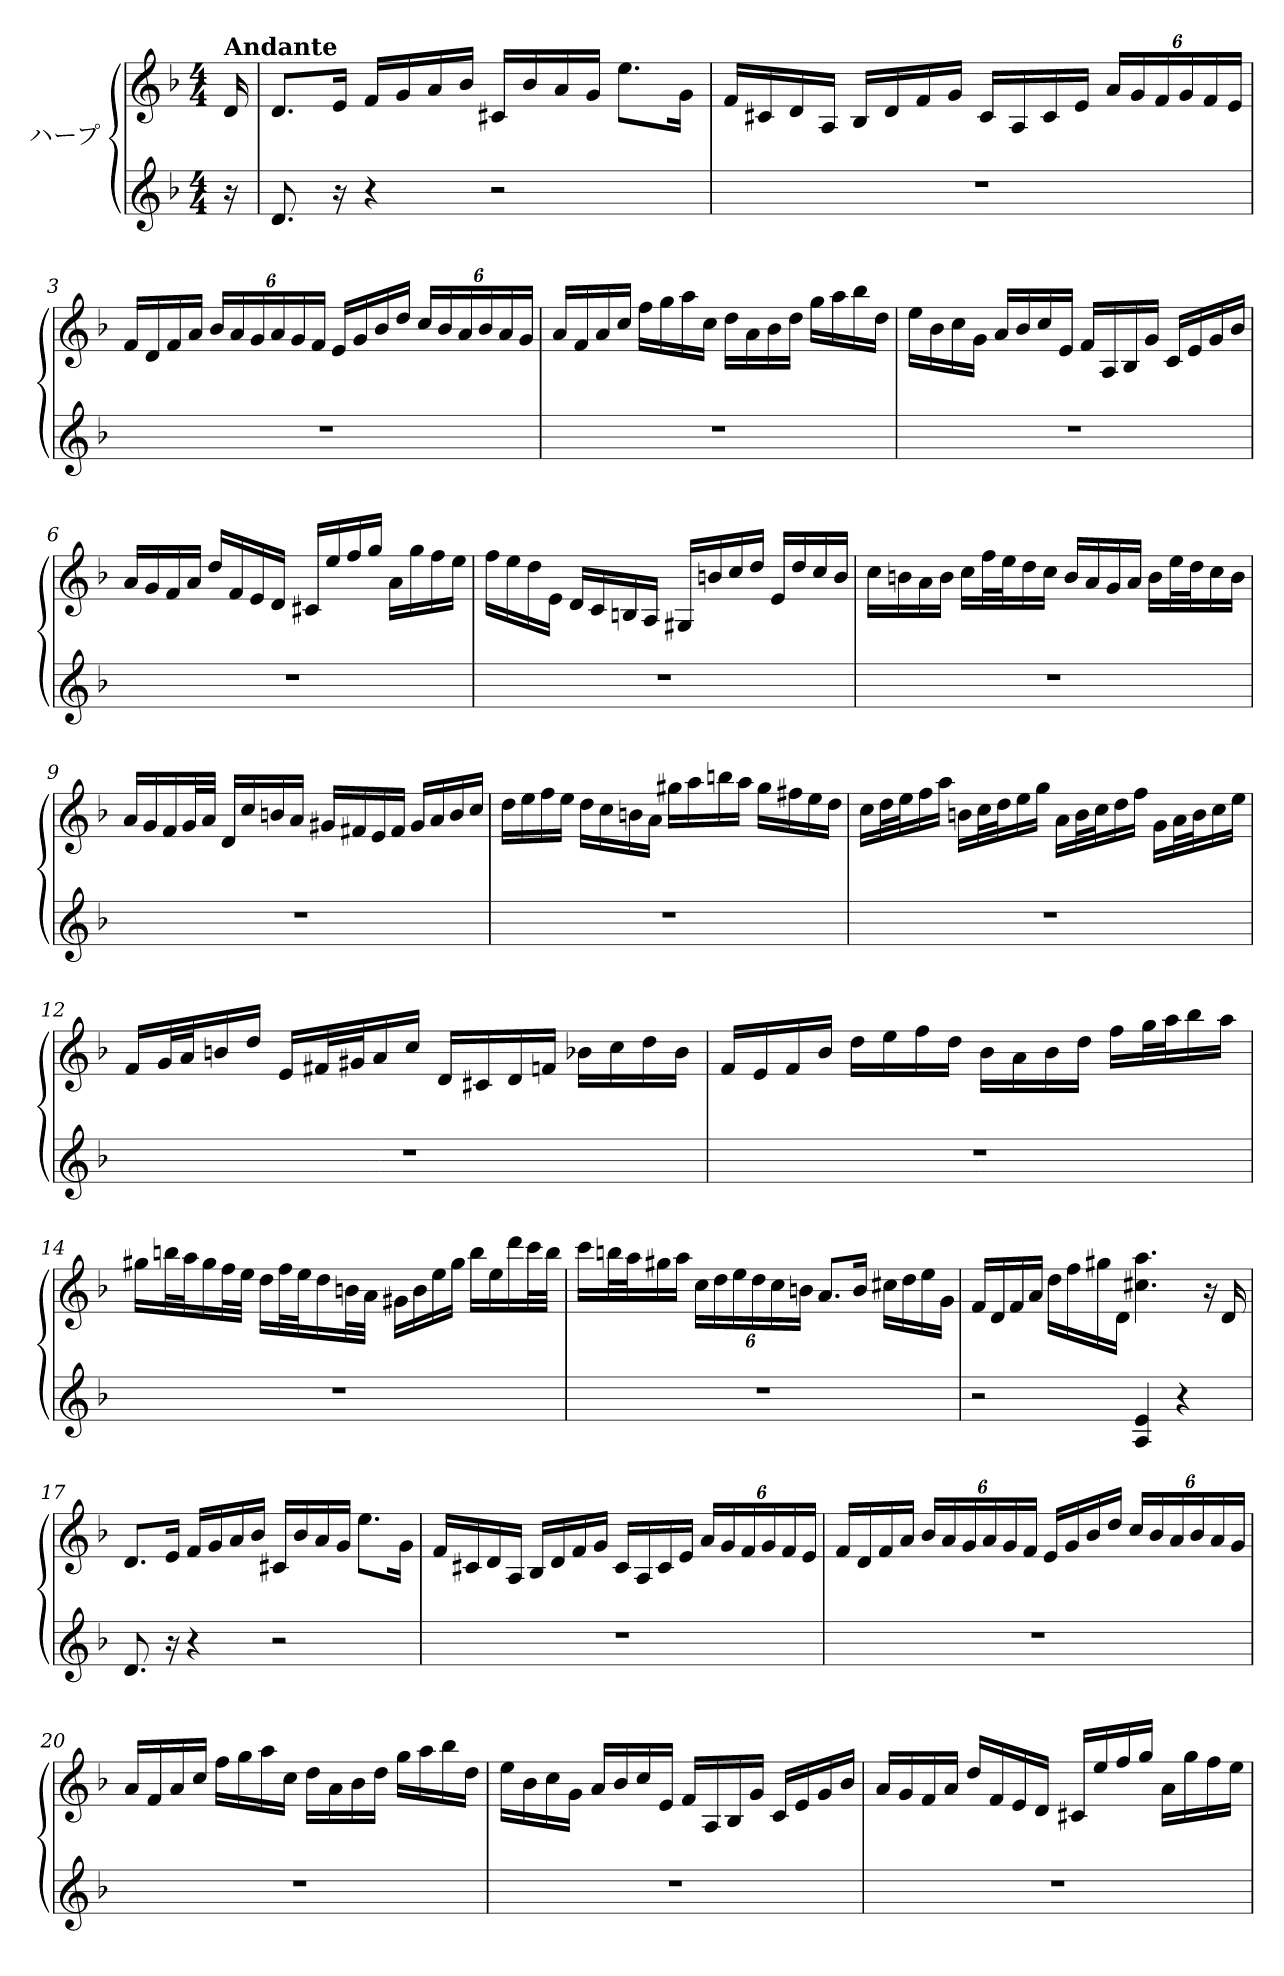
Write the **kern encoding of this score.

**kern	**kern
*part1	*part1
*staff2	*staff1
*I"ハープ	*
*clefG2	*clefG2
*k[b-]	*k[b-]
*M4/4	*M4/4
=	=
!	!LO:TX:a:B:t=Andante
16r	16d/
=1	=1
8.d/	8.d/L
16r	16e/Jk
4r	16f/LL
.	16g/
.	16a/
.	16b-/JJ
2r	16c#X/LL
.	16b-/
.	16a/
.	16g/JJ
.	8.ee\L
.	16g\Jk
=2	=2
1r	16f/LL
.	16c#X/
.	16d/
.	16A/JJ
.	16B-/LL
.	16d/
.	16f/
.	16g/JJ
.	16c#/LL
.	16A/
.	16c#/
.	16e/JJ
*	*Xbrackettup
.	24a/LL
.	24g/
.	24f/
.	24g/
.	24f/
.	24e/JJ
!!LO:LB:g=z
=3	=3
1r	16f/LL
.	16d/
.	16f/
.	16a/JJ
.	24b-/LL
.	24a/
.	24g/
.	24a/
.	24g/
.	24f/JJ
.	16e/LL
.	16g/
.	16b-/
.	16dd/JJ
.	24cc/LL
.	24b-/
.	24a/
.	24b-/
.	24a/
.	24g/JJ
=4	=4
1r	16a/LL
.	16f/
.	16a/
.	16cc/JJ
.	16ff\LL
.	16gg\
.	16aa\
.	16cc\JJ
.	16dd\LL
.	16a\
.	16b-\
.	16dd\JJ
.	16gg\LL
.	16aa\
.	16bb-\
.	16dd\JJ
!!LO:LB:g=z
=5	=5
1r	16ee\LL
.	16b-\
.	16cc\
.	16g\JJ
.	16a/LL
.	16b-/
.	16cc/
.	16e/JJ
.	16f/LL
.	16A/
.	16B-/
.	16g/JJ
.	16c/LL
.	16e/
.	16g/
.	16b-/JJ
=6	=6
1r	16a/LL
.	16g/
.	16f/
.	16a/JJ
.	16dd/LL
.	16f/
.	16e/
.	16d/JJ
.	16c#X/LL
.	16ee/
.	16ff/
.	16gg/JJ
.	16a\LL
.	16gg\
.	16ff\
.	16ee\JJ
!!LO:LB:g=z
=7	=7
1r	16ff\LL
.	16ee\
.	16dd\
.	16e\JJ
.	16d/LL
.	16c/
.	16Bn/
.	16A/JJ
.	16G#X/LL
.	16bn/
.	16cc/
.	16dd/JJ
.	16e/LL
.	16dd/
.	16cc/
.	16b/JJ
=8	=8
1r	16cc\LL
.	16bn\
.	16a\
.	16b\JJ
.	16cc\LL
.	32ff\L
.	32ee\J
.	16dd\
.	16cc\JJ
.	16b/LL
.	16a/
.	16g/
.	16a/JJ
.	16b\LL
.	32ee\L
.	32dd\J
.	16cc\
.	16b\JJ
!!LO:LB:g=z
=9	=9
1r	16a/LL
.	16g/
.	16f/
.	32g/L
.	32a/JJJ
.	16d/LL
.	16cc/
.	16bn/
.	16a/JJ
.	16g#X/LL
.	16f#X/
.	16e/
.	16f#/JJ
.	16g#/LL
.	16a/
.	16b/
.	16cc/JJ
=10	=10
1r	16dd\LL
.	16ee\
.	16ff\
.	16ee\JJ
.	16dd\LL
.	16cc\
.	16bn\
.	16a\JJ
.	16gg#X\LL
.	16aa\
.	16bbn\
.	16aa\JJ
.	16gg#\LL
.	16ff#X\
.	16ee\
.	16dd\JJ
!!LO:PB:g=z
=11	=11
1r	16cc\LL
.	32dd\L
.	32ee\J
.	16ff\
.	16aa\JJ
.	16bn\LL
.	32cc\L
.	32dd\J
.	16ee\
.	16gg\JJ
.	16a\LL
.	32b\L
.	32cc\J
.	16dd\
.	16ff\JJ
.	16g\LL
.	32a\L
.	32b\J
.	16cc\
.	16ee\JJ
=12	=12
1r	16f/LL
.	32g/L
.	32a/J
.	16bn/
.	16dd/JJ
.	16e/LL
.	32f#X/L
.	32g#X/J
.	16a/
.	16cc/JJ
.	16d/LL
.	16c#X/
.	16d/
.	16fn/JJ
.	16b-X\LL
.	16cc\
.	16dd\
.	16b-\JJ
!!LO:LB:g=z
=13	=13
1r	16f/LL
.	16e/
.	16f/
.	16b-/JJ
.	16dd\LL
.	16ee\
.	16ff\
.	16dd\JJ
.	16b-\LL
.	16a\
.	16b-\
.	16dd\JJ
.	16ff\LL
.	32gg\L
.	32aa\J
.	16bb-\
.	16aa\JJ
=14	=14
1r	16gg#X\LL
.	32bbn\L
.	32aa\J
.	16gg#\
.	32ff\L
.	32ee\JJJ
.	16dd\LL
.	32ff\L
.	32ee\J
.	16dd\
.	32bn\L
.	32a\JJJ
.	16g#X\LL
.	16b\
.	16ee\
.	16gg#\JJ
.	16bb\LL
.	16ee\
.	16ddd\
.	32ccc\L
.	32bb\JJJ
!!LO:LB:g=z
=15	=15
1r	16ccc\LL
.	32bbn\L
.	32aa\J
.	16gg#X\
.	16aa\JJ
.	24cc\LL
.	24dd\
.	24ee\
.	24dd\
.	24cc\
.	24bn\JJ
.	8.a/L
.	16b/Jk
.	16cc#X\LL
.	16dd\
.	16ee\
.	16g\JJ
=16	=16
2r	16f/LL
.	16d/
.	16f/
.	16a/JJ
.	16dd\LL
.	16ff\
.	16gg#X\
.	16d\JJ
4A/ 4e/	4.cc#X\ 4.aa\
4r	.
.	16r
.	16d/
!!LO:LB:g=z
=17	=17
8.d/	8.d/L
16r	16e/Jk
4r	16f/LL
.	16g/
.	16a/
.	16b-/JJ
2r	16c#X/LL
.	16b-/
.	16a/
.	16g/JJ
.	8.ee\L
.	16g\Jk
=18	=18
1r	16f/LL
.	16c#X/
.	16d/
.	16A/JJ
.	16B-/LL
.	16d/
.	16f/
.	16g/JJ
.	16c#/LL
.	16A/
.	16c#/
.	16e/JJ
.	24a/LL
.	24g/
.	24f/
.	24g/
.	24f/
.	24e/JJ
!!LO:LB:g=z
=19	=19
1r	16f/LL
.	16d/
.	16f/
.	16a/JJ
.	24b-/LL
.	24a/
.	24g/
.	24a/
.	24g/
.	24f/JJ
.	16e/LL
.	16g/
.	16b-/
.	16dd/JJ
.	24cc/LL
.	24b-/
.	24a/
.	24b-/
.	24a/
.	24g/JJ
=20	=20
1r	16a/LL
.	16f/
.	16a/
.	16cc/JJ
.	16ff\LL
.	16gg\
.	16aa\
.	16cc\JJ
.	16dd\LL
.	16a\
.	16b-\
.	16dd\JJ
.	16gg\LL
.	16aa\
.	16bb-\
.	16dd\JJ
!!LO:LB:g=z
=21	=21
1r	16ee\LL
.	16b-\
.	16cc\
.	16g\JJ
.	16a/LL
.	16b-/
.	16cc/
.	16e/JJ
.	16f/LL
.	16A/
.	16B-/
.	16g/JJ
.	16c/LL
.	16e/
.	16g/
.	16b-/JJ
=22	=22
1r	16a/LL
.	16g/
.	16f/
.	16a/JJ
.	16dd/LL
.	16f/
.	16e/
.	16d/JJ
.	16c#X/LL
.	16ee/
.	16ff/
.	16gg/JJ
.	16a\LL
.	16gg\
.	16ff\
.	16ee\JJ
=	=
*-	*-
